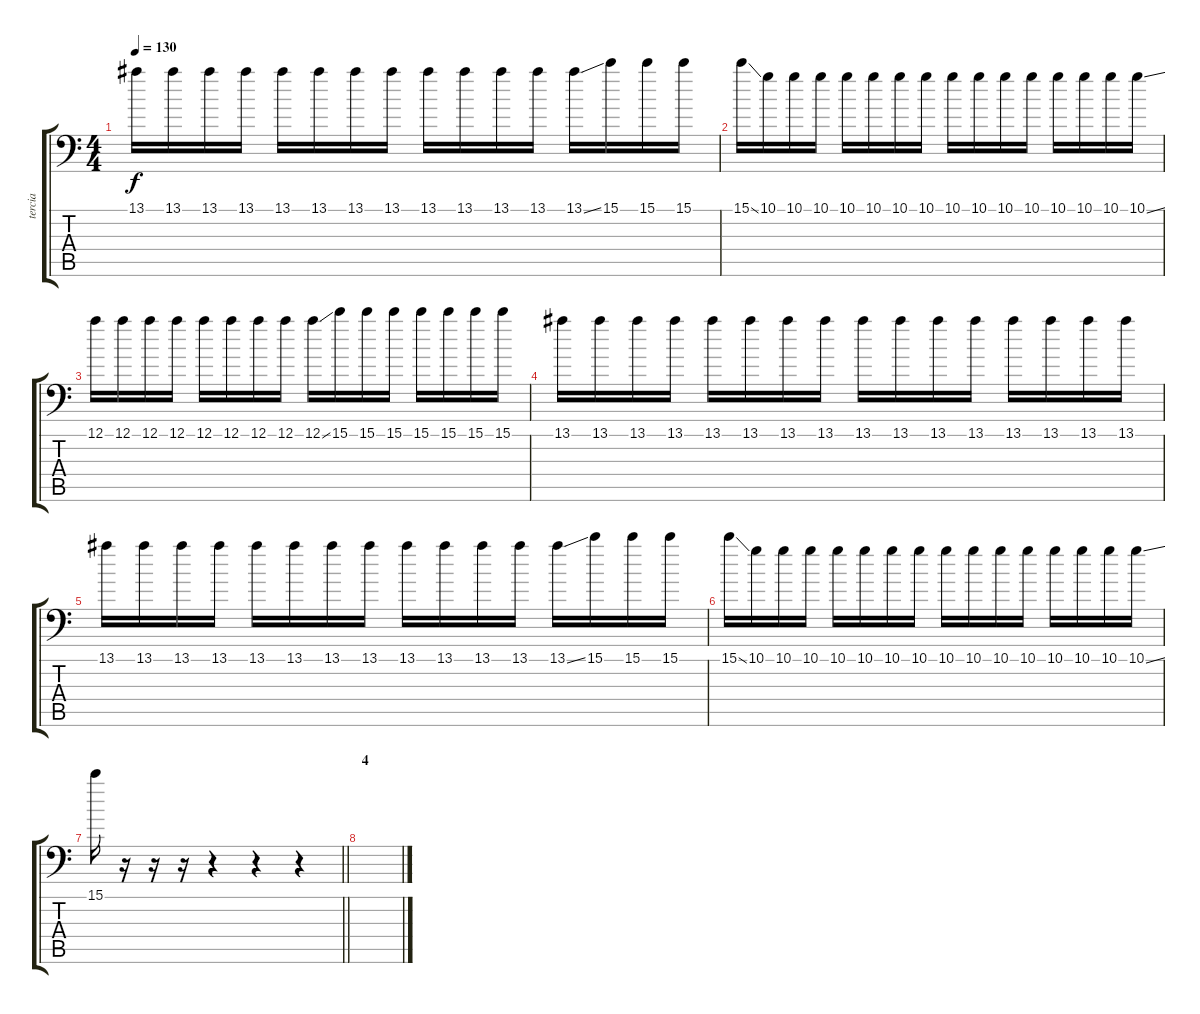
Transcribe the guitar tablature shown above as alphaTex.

\track ("tercia " "tercia ") {instrument distortionguitar}
\staff {score tabs}
\tuning (A3 E3 C3 G2 D2 G1) {hide}
\ts (4 4)
\tempo 130
\clef f4
\ks c
13.1.16{dy f} 13.1.16 13.1.16 13.1.16 13.1.16 13.1.16 13.1.16 13.1.16 13.1.16 13.1.16 13.1.16 13.1.16 13.1{ss}.16 15.1.16 15.1.16 15.1.16 |
15.1{ss}.16 10.1.16 10.1.16 10.1.16 10.1.16 10.1.16 10.1.16 10.1.16 10.1.16 10.1.16 10.1.16 10.1.16 10.1.16 10.1.16 10.1.16 10.1{ss}.16 |
12.1.16 12.1.16 12.1.16 12.1.16 12.1.16 12.1.16 12.1.16 12.1.16 12.1{ss}.16 15.1.16 15.1.16 15.1.16 15.1.16 15.1.16 15.1.16 15.1.16 |
13.1.16{volume 13} 13.1.16 13.1.16 13.1.16 13.1.16 13.1.16 13.1.16 13.1.16 13.1.16 13.1.16 13.1.16 13.1.16 13.1.16 13.1.16 13.1.16 13.1.16 |
13.1.16 13.1.16 13.1.16 13.1.16 13.1.16 13.1.16 13.1.16 13.1.16 13.1.16 13.1.16 13.1.16 13.1.16 13.1{ss}.16 15.1.16 15.1.16 15.1.16 |
15.1{ss}.16 10.1.16 10.1.16 10.1.16 10.1.16 10.1.16 10.1.16 10.1.16 10.1.16 10.1.16 10.1.16 10.1.16 10.1.16 10.1.16 10.1.16 10.1{ss}.16 |
\barLineRight lightlight
15.1.16 r.16 r.16 r.16 r.4 r.4 r.4 |
\section ("" "4")
